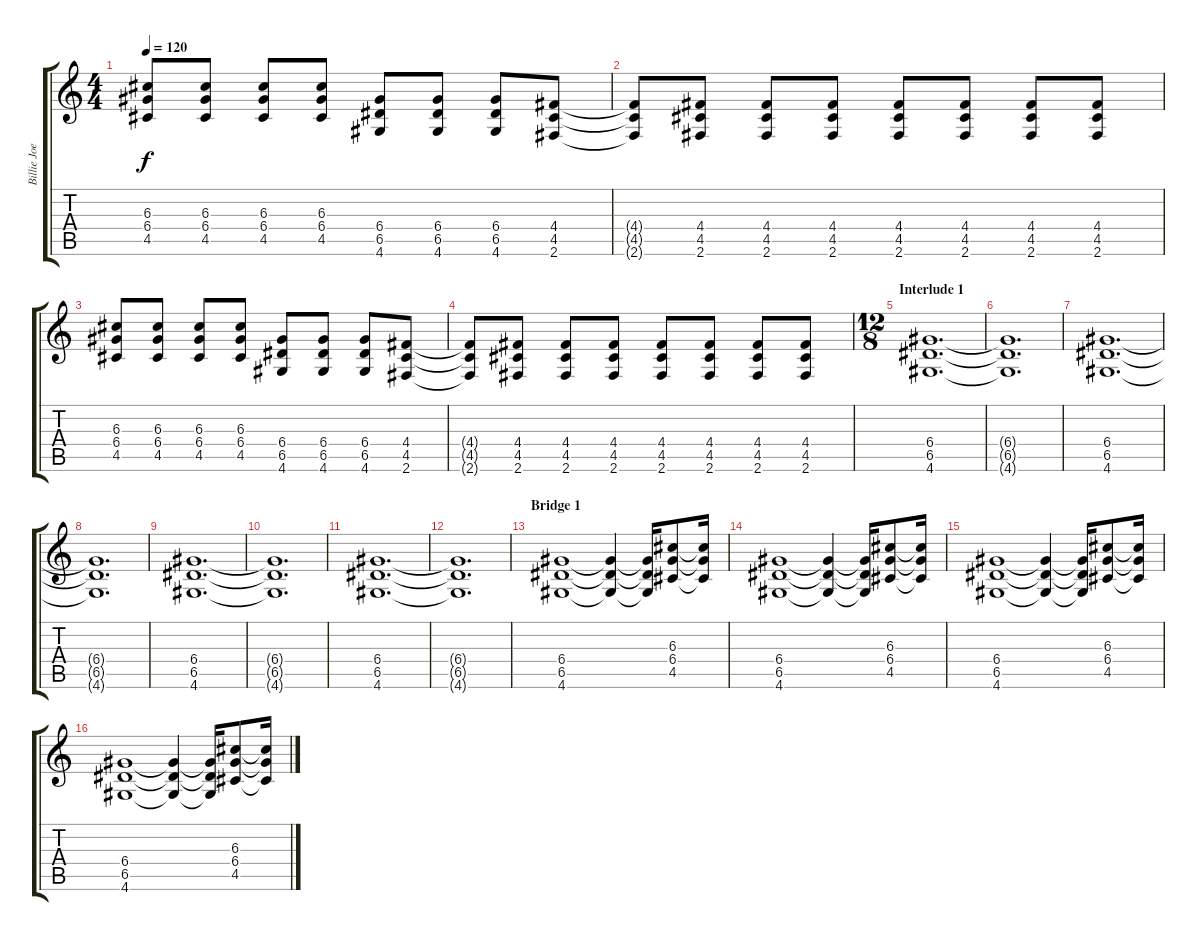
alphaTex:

\track ("Billie Joe Armstrong" "Billie Joe") {instrument distortionguitar}
\staff {score tabs}
\tuning (E4 B3 G3 D3 A2 E2) {hide}
\ts (4 4)
\tempo 120
\clef g2
\ks c
(6.3 6.4 4.5).8{dy f} (6.3 6.4 4.5).8 (6.3 6.4 4.5).8 (6.3 6.4 4.5).8 (6.4 6.5 4.6).8 (6.4 6.5 4.6).8 (6.4 6.5 4.6).8 (4.4 4.5 2.6).8 |
(4.4{t} 4.5{t} 2.6{t}).8 (4.4 4.5 2.6).8 (4.4 4.5 2.6).8 (4.4 4.5 2.6).8 (4.4 4.5 2.6).8 (4.4 4.5 2.6).8 (4.4 4.5 2.6).8 (4.4 4.5 2.6).8 |
(6.3 6.4 4.5).8 (6.3 6.4 4.5).8 (6.3 6.4 4.5).8 (6.3 6.4 4.5).8 (6.4 6.5 4.6).8 (6.4 6.5 4.6).8 (6.4 6.5 4.6).8 (4.4 4.5 2.6).8 |
(4.4{t} 4.5{t} 2.6{t}).8 (4.4 4.5 2.6).8 (4.4 4.5 2.6).8 (4.4 4.5 2.6).8 (4.4 4.5 2.6).8 (4.4 4.5 2.6).8 (4.4 4.5 2.6).8 (4.4 4.5 2.6).8 |
\ts (12 8)
\section ("" "Interlude 1")
(6.4 6.5 4.6).1{d} |
(6.4{t} 6.5{t} 4.6{t}).1{d} |
(6.4 6.5 4.6).1{d} |
(6.4{t} 6.5{t} 4.6{t}).1{d} |
(6.4 6.5 4.6).1{d} |
(6.4{t} 6.5{t} 4.6{t}).1{d} |
(6.4 6.5 4.6).1{d} |
(6.4{t} 6.5{t} 4.6{t}).1{d} |
\section ("" "Bridge 1")
(6.4 6.5 4.6).1 (6.4{t} 6.5{t} 4.6{t}).4 (6.4{t} 6.5{t} 4.6{t}).16 (6.3 6.4 4.5).8 (6.3{t} 6.4{t} 4.5{t}).16 |
(6.4 6.5 4.6).1 (6.4{t} 6.5{t} 4.6{t}).4 (6.4{t} 6.5{t} 4.6{t}).16 (6.3 6.4 4.5).8 (6.3{t} 6.4{t} 4.5{t}).16 |
(6.4 6.5 4.6).1 (6.4{t} 6.5{t} 4.6{t}).4 (6.4{t} 6.5{t} 4.6{t}).16 (6.3 6.4 4.5).8 (6.3{t} 6.4{t} 4.5{t}).16 |
(6.4 6.5 4.6).1 (6.4{t} 6.5{t} 4.6{t}).4 (6.4{t} 6.5{t} 4.6{t}).16 (6.3 6.4 4.5).8 (6.3{t} 6.4{t} 4.5{t}).16
